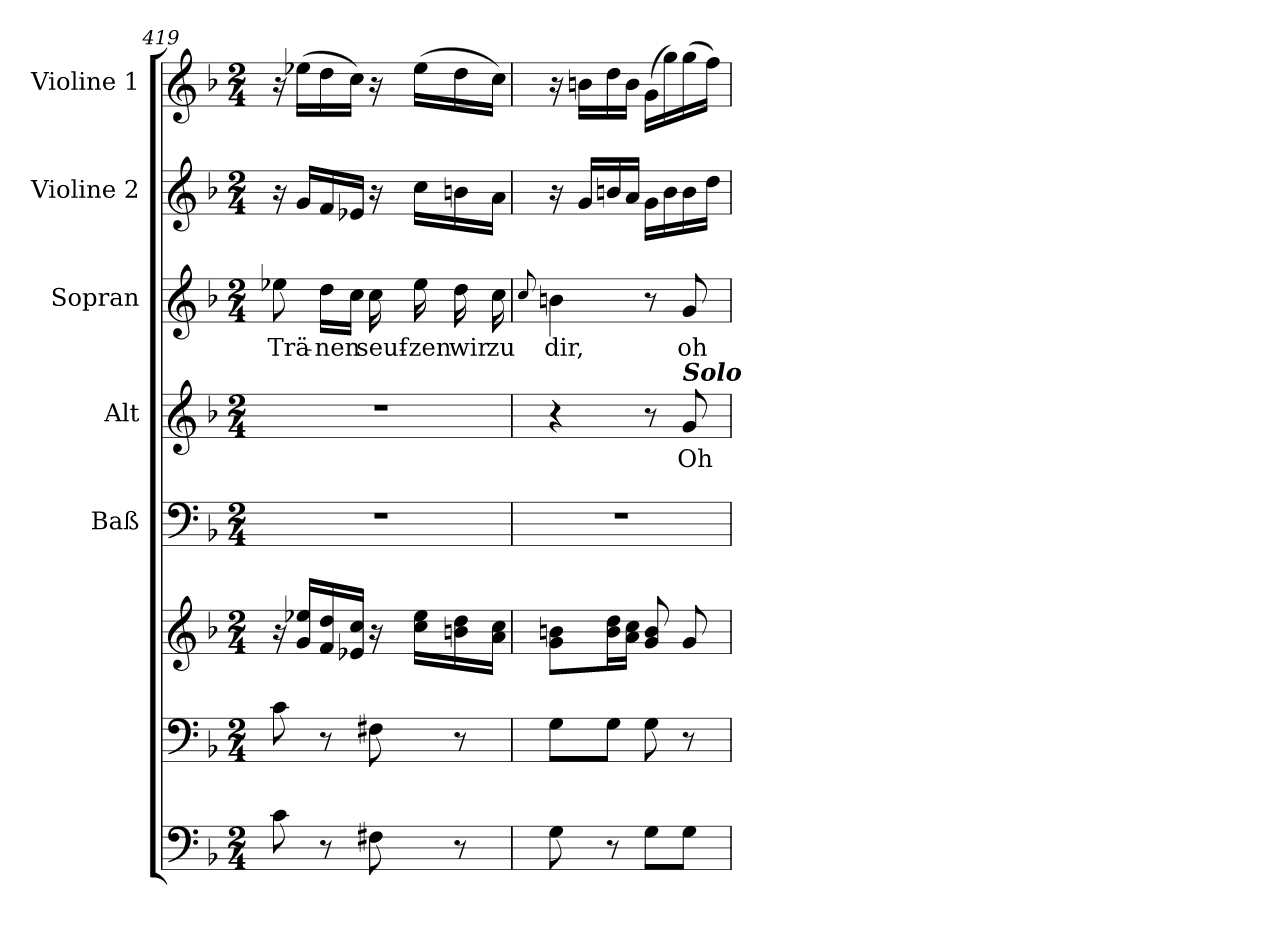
**kern	**kern	**kern	**kern	**kern	**text	**kern	**text	**kern	**kern
*part7	*part6	*part6	*part5	*part4	*part4	*part3	*part3	*part2	*part1
*staff8	*staff7	*staff6	*staff5	*staff4	*staff4	*staff3	*staff3	*staff2	*staff1
*	*	*	*I"Baß	*I"Alt	*	*I"Sopran	*	*I"Violine 2	*I"Violine 1
*	*	*	*	*	*	*	*	*I'Vln	*I'Vln
*clefF4	*clefF4	*clefG2	*clefF4	*clefG2	*	*clefG2	*	*clefG2	*clefG2
*ITrd7c12	*	*	*	*	*	*	*	*	*
*k[b-]	*k[b-]	*k[b-]	*k[b-]	*k[b-]	*	*k[b-]	*	*k[b-]	*k[b-]
*F:	*F:	*F:	*F:	*F:	*	*F:	*	*F:	*F:
*M2/4	*M2/4	*M2/4	*M2/4	*M2/4	*	*M2/4	*	*M2/4	*M2/4
=419	=419	=419	=419	=419	=419	=419	=419	=419	=419
!	!	!	!	!	!	!	!LO:LY:b	!	!
8C\	8c\	16r	2r	2r	.	8ee-X\	Trä-	16r	16r
.	.	16g/ 16ee-X/LL	.	.	.	.	.	16g/LL	(>16ee-X\LL
!	!	!	!	!	!	!	!LO:LY:b	!	!
8r	8r	16f/ 16dd/	.	.	.	16dd\LL	-nen	16f/	16dd\
.	.	16e-X/ 16cc/JJ	.	.	.	16cc\JJ	.	16e-X/JJ	16cc\JJ)
!	!	!	!	!	!	!	!LO:LY:b	!	!
8FF#X\	8F#X\	16r	.	.	.	16cc\	seuf-	16r	16r
!	!	!	!	!	!	!	!LO:LY:b	!	!
.	.	16cc\ 16ee-\LL	.	.	.	16ee-\	-zen	16cc\LL	(>16ee-\LL
!	!	!	!	!	!	!	!LO:LY:b	!	!
8r	8r	16bn\ 16dd\	.	.	.	16dd\	wir	16bn\	16dd\
!	!	!	!	!	!	!	!LO:LY:b	!	!
.	.	16a\ 16cc\JJ	.	.	.	16cc\	zu	16a\JJ	16cc\JJ)
=420	=420	=420	=420	=420	=420	=420	=420	=420	=420
.	.	.	.	.	.	8qqcc/	.	.	.
!	!	!	!	!	!	!	!LO:LY:b	!	!
8GG\	8G\L	8g\ 8bn\L	2r	4r	.	4bn\	dir,	16r	16r
.	.	.	.	.	.	.	.	16g/LL	16bn\LL
8r	8G\J	16b\ 16dd\L	.	.	.	.	.	16bn/	16dd\
.	.	16a\ 16cc\JJ	.	.	.	.	.	16a/JJ	16b\JJ
8GG\L	8G\	8g/ 8b/	.	8r	.	8r	.	16g\LL	(>16g\LL
.	.	.	.	.	.	.	.	16b\	16gg\)
!	!	!	!	!LO:TX:a:Bi:t=Solo	!	!	!	!	!
!	!	!	!	!	!LO:LY:b	!	!LO:LY:b	!	!
8GG\J	8r	8g/	.	8g/	Oh	8g/	oh	16b\	(>16gg\
.	.	.	.	.	.	.	.	16dd\JJ	16ff\JJ)
=	=	=	=	=	=	=	=	=	=
*-	*-	*-	*-	*-	*-	*-	*-	*-	*-
